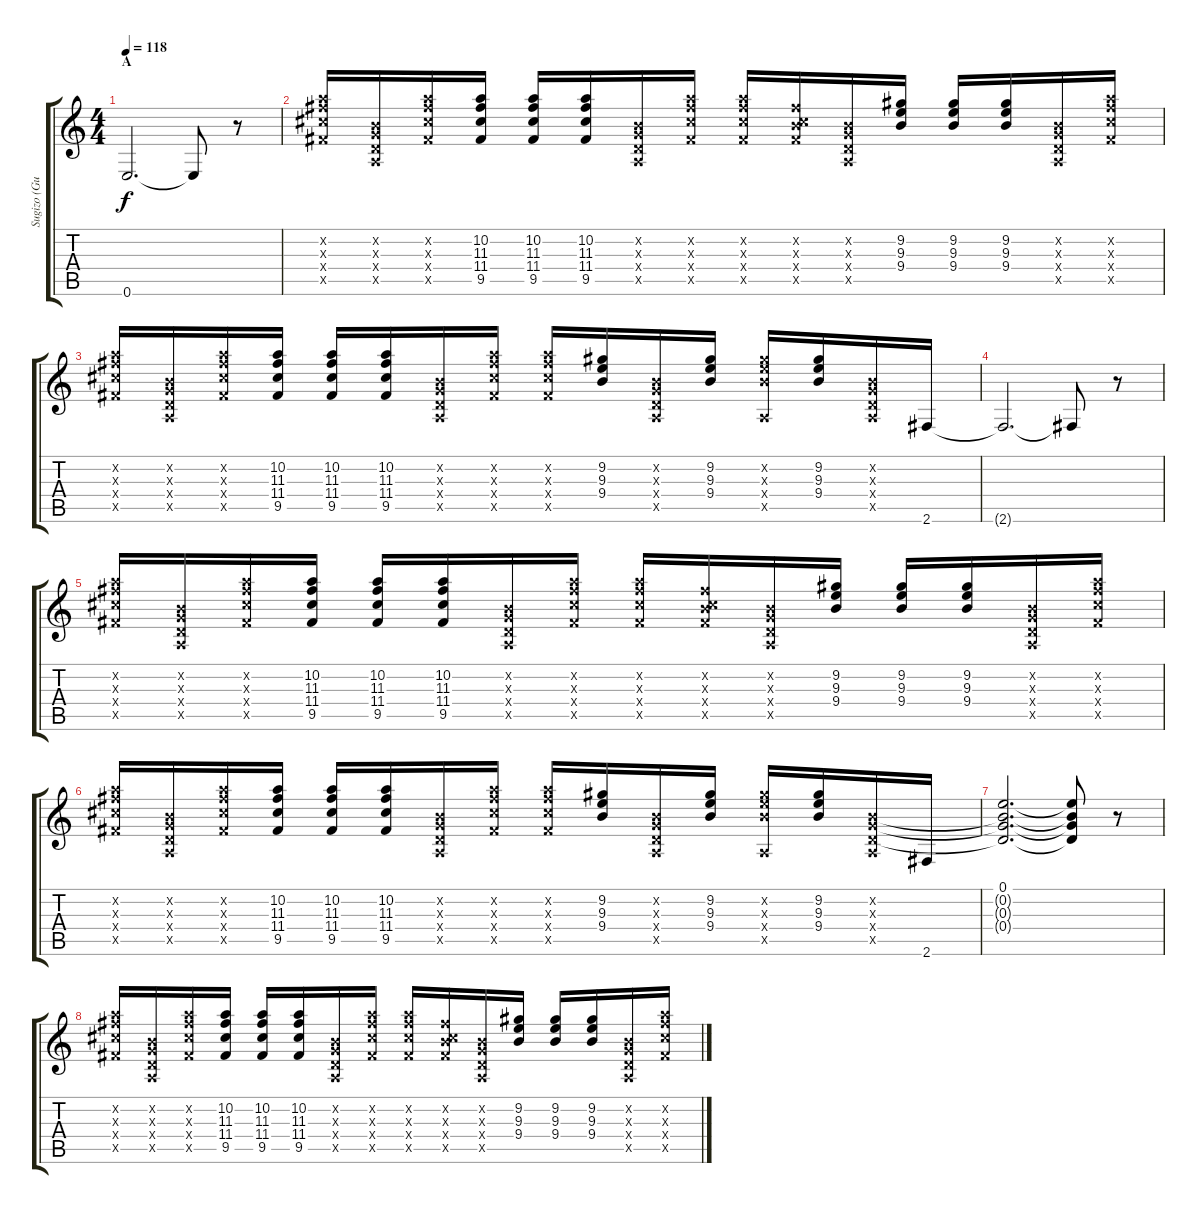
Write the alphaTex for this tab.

\track ("Sugizo (Guitar 2)" "Sugizo (Gu") {instrument distortionguitar}
\staff {score tabs}
\tuning (E4 B3 G3 D3 A2 E2) {hide}
\ts (4 4)
\section ("" "A")
\tempo 118
\clef g2
\ks c
0.6.2{d dy f} 0.6{t}.8 r.8 |
(10.2{x} 11.3{x} 11.4{x} 9.5{x}).16 (0.2{x} 0.3{x} 0.4{x} 0.5{x}).16 (10.2{x} 11.3{x} 11.4{x} 9.5{x}).16 (10.2 11.3 11.4 9.5).16 (10.2 11.3 11.4 9.5).16 (10.2 11.3 11.4 9.5).16 (0.2{x} 0.3{x} 0.4{x} 0.5{x}).16 (10.2{x} 11.3{x} 11.4{x} 9.5{x}).16 (10.2{x} 11.3{x} 11.4{x} 9.5{x}).16 (0.2{x} 11.3{x} 11.4{x} 9.5{x}).16 (0.2{x} 0.3{x} 0.4{x} 0.5{x}).16 (9.2 9.3 9.4).16 (9.2 9.3 9.4).16 (9.2 9.3 9.4).16 (0.2{x} 0.3{x} 0.4{x} 0.5{x}).16 (10.2{x} 11.3{x} 11.4{x} 9.5{x}).16 |
(10.2{x} 11.3{x} 11.4{x} 9.5{x}).16 (0.2{x} 0.3{x} 0.4{x} 0.5{x}).16 (10.2{x} 11.3{x} 11.4{x} 9.5{x}).16 (10.2 11.3 11.4 9.5).16 (10.2 11.3 11.4 9.5).16 (10.2 11.3 11.4 9.5).16 (0.2{x} 0.3{x} 0.4{x} 0.5{x}).16 (10.2{x} 11.3{x} 11.4{x} 9.5{x}).16 (10.2{x} 11.3{x} 11.4{x} 9.5{x}).16 (9.2 9.3 9.4).16 (0.2{x} 0.3{x} 0.4{x} 0.5{x}).16 (9.2 9.3 9.4).16 (9.2{x} 9.3{x} 9.4{x} 0.5{x}).16 (9.2 9.3 9.4).16 (0.2{x} 0.3{x} 0.4{x} 0.5{x}).16 2.6.16 |
2.6{t}.2{d} 2.6{t}.8 r.8 |
(10.2{x} 11.3{x} 11.4{x} 9.5{x}).16 (0.2{x} 0.3{x} 0.4{x} 0.5{x}).16 (10.2{x} 11.3{x} 11.4{x} 9.5{x}).16 (10.2 11.3 11.4 9.5).16 (10.2 11.3 11.4 9.5).16 (10.2 11.3 11.4 9.5).16 (0.2{x} 0.3{x} 0.4{x} 0.5{x}).16 (10.2{x} 11.3{x} 11.4{x} 9.5{x}).16 (10.2{x} 11.3{x} 11.4{x} 9.5{x}).16 (0.2{x} 11.3{x} 11.4{x} 9.5{x}).16 (0.2{x} 0.3{x} 0.4{x} 0.5{x}).16 (9.2 9.3 9.4).16 (9.2 9.3 9.4).16 (9.2 9.3 9.4).16 (0.2{x} 0.3{x} 0.4{x} 0.5{x}).16 (10.2{x} 11.3{x} 11.4{x} 9.5{x}).16 |
(10.2{x} 11.3{x} 11.4{x} 9.5{x}).16 (0.2{x} 0.3{x} 0.4{x} 0.5{x}).16 (10.2{x} 11.3{x} 11.4{x} 9.5{x}).16 (10.2 11.3 11.4 9.5).16 (10.2 11.3 11.4 9.5).16 (10.2 11.3 11.4 9.5).16 (0.2{x} 0.3{x} 0.4{x} 0.5{x}).16 (10.2{x} 11.3{x} 11.4{x} 9.5{x}).16 (10.2{x} 11.3{x} 11.4{x} 9.5{x}).16 (9.2 9.3 9.4).16 (0.2{x} 0.3{x} 0.4{x} 0.5{x}).16 (9.2 9.3 9.4).16 (9.2{x} 9.3{x} 9.4{x} 0.5{x}).16 (9.2 9.3 9.4).16 (0.2{x} 0.3{x} 0.4{x} 0.5{x}).16 2.6.16 |
(0.1 0.2{t} 0.3{t} 0.4{t}).2{d} (0.1{t} 0.2{t} 0.3{t} 0.4{t}).8 r.8 |
(10.2{x} 11.3{x} 11.4{x} 9.5{x}).16 (0.2{x} 0.3{x} 0.4{x} 0.5{x}).16 (10.2{x} 11.3{x} 11.4{x} 9.5{x}).16 (10.2 11.3 11.4 9.5).16 (10.2 11.3 11.4 9.5).16 (10.2 11.3 11.4 9.5).16 (0.2{x} 0.3{x} 0.4{x} 0.5{x}).16 (10.2{x} 11.3{x} 11.4{x} 9.5{x}).16 (10.2{x} 11.3{x} 11.4{x} 9.5{x}).16 (0.2{x} 11.3{x} 11.4{x} 9.5{x}).16 (0.2{x} 0.3{x} 0.4{x} 0.5{x}).16 (9.2 9.3 9.4).16 (9.2 9.3 9.4).16 (9.2 9.3 9.4).16 (0.2{x} 0.3{x} 0.4{x} 0.5{x}).16 (10.2{x} 11.3{x} 11.4{x} 9.5{x}).16
